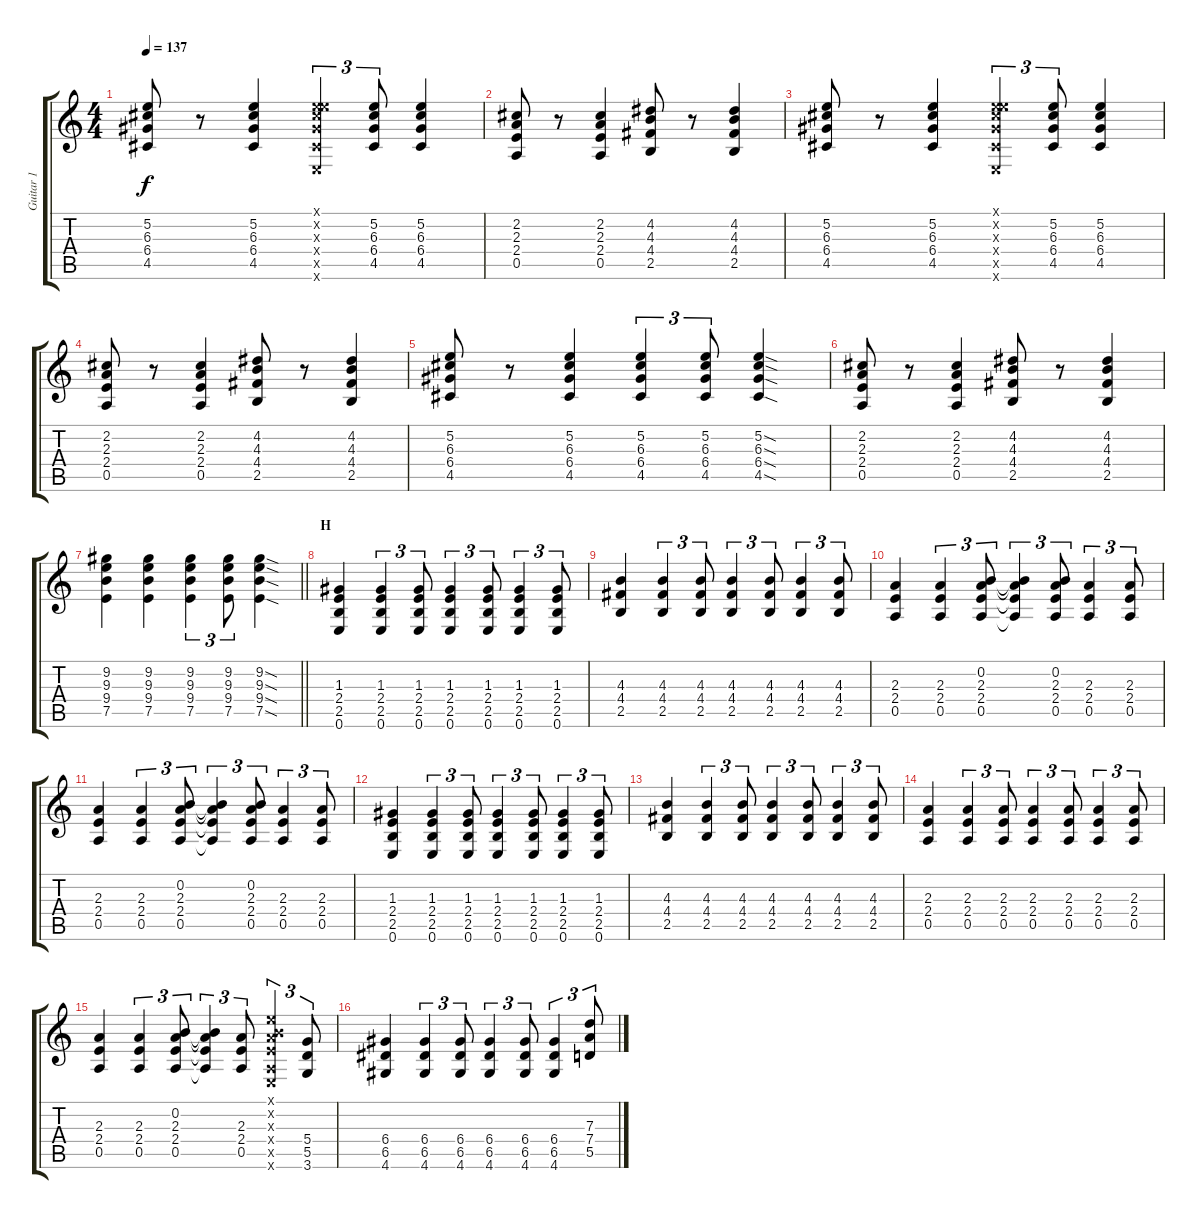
\track ("Guitar 1" "Guitar 1") {instrument overdrivenguitar}
\staff {score tabs}
\tuning (E4 B3 G3 D3 A2 E2) {hide}
\ts (4 4)
\tempo 137
\clef g2
\ks c
(5.2 6.3 6.4 4.5).8{dy f} r.8 (5.2 6.3 6.4 4.5).4 (0.1{x} 5.2{x} 6.3{x} 6.4{x} 4.5{x} 0.6{x}).4{tu (3 2)} (5.2 6.3 6.4 4.5).8{tu (3 2)} (5.2 6.3 6.4 4.5).4 |
(2.2 2.3 2.4 0.5).8 r.8 (2.2 2.3 2.4 0.5).4 (4.2 4.3 4.4 2.5).8 r.8 (4.2 4.3 4.4 2.5).4 |
(5.2 6.3 6.4 4.5).8 r.8 (5.2 6.3 6.4 4.5).4 (0.1{x} 5.2{x} 6.3{x} 6.4{x} 4.5{x} 0.6{x}).4{tu (3 2)} (5.2 6.3 6.4 4.5).8{tu (3 2)} (5.2 6.3 6.4 4.5).4 |
(2.2 2.3 2.4 0.5).8 r.8 (2.2 2.3 2.4 0.5).4 (4.2 4.3 4.4 2.5).8 r.8 (4.2 4.3 4.4 2.5).4 |
(5.2 6.3 6.4 4.5).8 r.8 (5.2 6.3 6.4 4.5).4 (5.2 6.3 6.4 4.5).4{tu (3 2)} (5.2 6.3 6.4 4.5).8{tu (3 2)} (5.2{sod} 6.3{sod} 6.4{sod} 4.5{sod}).4 |
(2.2 2.3 2.4 0.5).8 r.8 (2.2 2.3 2.4 0.5).4 (4.2 4.3 4.4 2.5).8 r.8 (4.2 4.3 4.4 2.5).4 |
\barLineRight lightlight
(9.2 9.3 9.4 7.5).4 (9.2 9.3 9.4 7.5).4 (9.2 9.3 9.4 7.5).4{tu (3 2)} (9.2 9.3 9.4 7.5).8{tu (3 2)} (9.2{sod} 9.3{sod} 9.4{sod} 7.5{sod}).4 |
\section ("" "H")
(1.3 2.4 2.5 0.6).4 (1.3 2.4 2.5 0.6).4{tu (3 2)} (1.3 2.4 2.5 0.6).8{tu (3 2)} (1.3 2.4 2.5 0.6).4{tu (3 2)} (1.3 2.4 2.5 0.6).8{tu (3 2)} (1.3 2.4 2.5 0.6).4{tu (3 2)} (1.3 2.4 2.5 0.6).8{tu (3 2)} |
(4.3 4.4 2.5).4 (4.3 4.4 2.5).4{tu (3 2)} (4.3 4.4 2.5).8{tu (3 2)} (4.3 4.4 2.5).4{tu (3 2)} (4.3 4.4 2.5).8{tu (3 2)} (4.3 4.4 2.5).4{tu (3 2)} (4.3 4.4 2.5).8{tu (3 2)} |
(2.3 2.4 0.5).4 (2.3 2.4 0.5).4{tu (3 2)} (0.2 2.3 2.4 0.5).8{tu (3 2)} (0.2{t} 2.3{t} 2.4{t} 0.5{t}).4{tu (3 2)} (0.2 2.3 2.4 0.5).8{tu (3 2)} (2.3 2.4 0.5).4{tu (3 2)} (2.3 2.4 0.5).8{tu (3 2)} |
(2.3 2.4 0.5).4 (2.3 2.4 0.5).4{tu (3 2)} (0.2 2.3 2.4 0.5).8{tu (3 2)} (0.2{t} 2.3{t} 2.4{t} 0.5{t}).4{tu (3 2)} (0.2 2.3 2.4 0.5).8{tu (3 2)} (2.3 2.4 0.5).4{tu (3 2)} (2.3 2.4 0.5).8{tu (3 2)} |
(1.3 2.4 2.5 0.6).4 (1.3 2.4 2.5 0.6).4{tu (3 2)} (1.3 2.4 2.5 0.6).8{tu (3 2)} (1.3 2.4 2.5 0.6).4{tu (3 2)} (1.3 2.4 2.5 0.6).8{tu (3 2)} (1.3 2.4 2.5 0.6).4{tu (3 2)} (1.3 2.4 2.5 0.6).8{tu (3 2)} |
(4.3 4.4 2.5).4 (4.3 4.4 2.5).4{tu (3 2)} (4.3 4.4 2.5).8{tu (3 2)} (4.3 4.4 2.5).4{tu (3 2)} (4.3 4.4 2.5).8{tu (3 2)} (4.3 4.4 2.5).4{tu (3 2)} (4.3 4.4 2.5).8{tu (3 2)} |
(2.3 2.4 0.5).4 (2.3 2.4 0.5).4{tu (3 2)} (2.3 2.4 0.5).8{tu (3 2)} (2.3 2.4 0.5).4{tu (3 2)} (2.3 2.4 0.5).8{tu (3 2)} (2.3 2.4 0.5).4{tu (3 2)} (2.3 2.4 0.5).8{tu (3 2)} |
(2.3 2.4 0.5).4 (2.3 2.4 0.5).4{tu (3 2)} (0.2 2.3 2.4 0.5).8{tu (3 2)} (0.2{t} 2.3{t} 2.4{t} 0.5{t}).4{tu (3 2)} (2.3 2.4 0.5).8{tu (3 2)} (0.1{x} 0.2{x} 2.3{x} 2.4{x} 0.5{x} 0.6{x}).4{tu (3 2)} (5.4 5.5 3.6).8{tu (3 2)} |
(6.4 6.5 4.6).4 (6.4 6.5 4.6).4{tu (3 2)} (6.4 6.5 4.6).8{tu (3 2)} (6.4 6.5 4.6).4{tu (3 2)} (6.4 6.5 4.6).8{tu (3 2)} (6.4 6.5 4.6).4{tu (3 2)} (7.3 7.4 5.5).8{tu (3 2)}
